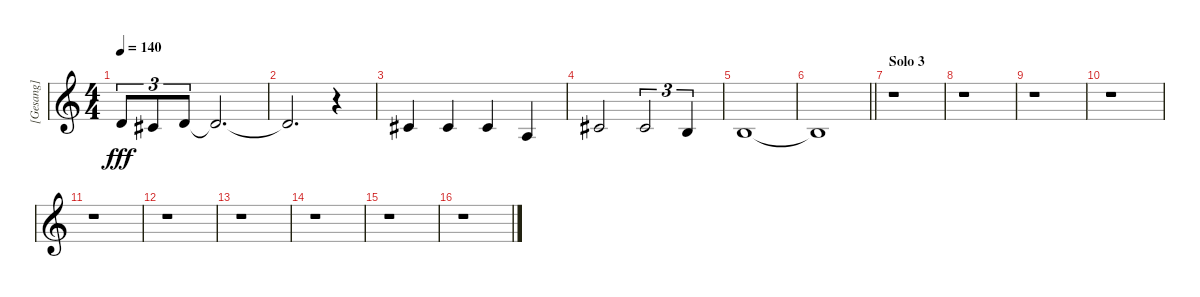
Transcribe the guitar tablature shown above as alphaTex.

\track ("[Gesang]" "[Gesang]") {instrument choiraahs}
\staff {score}
\tuning (E4 B3 G3 D3 A2 E2) {hide}
\ts (4 4)
\tempo 140
\clef g2
\ks c
7.3.8{tu (3 2) dy fff} 6.3.8{tu (3 2)} 7.3.8{tu (3 2)} 7.3{t}.2{d} |
7.3{t}.2{d} r.4 |
6.3.4 6.3.4 6.3.4 2.3.4 |
6.3.2 6.3.2{tu (3 2)} 4.3.4{tu (3 2)} |
4.3.1 |
\barLineRight lightlight
4.3{t}.1 |
\section ("" "Solo 3")
r.1 |
r.1 |
r.1 |
r.1 |
r.1 |
r.1 |
r.1 |
r.1 |
r.1 |
r.1
